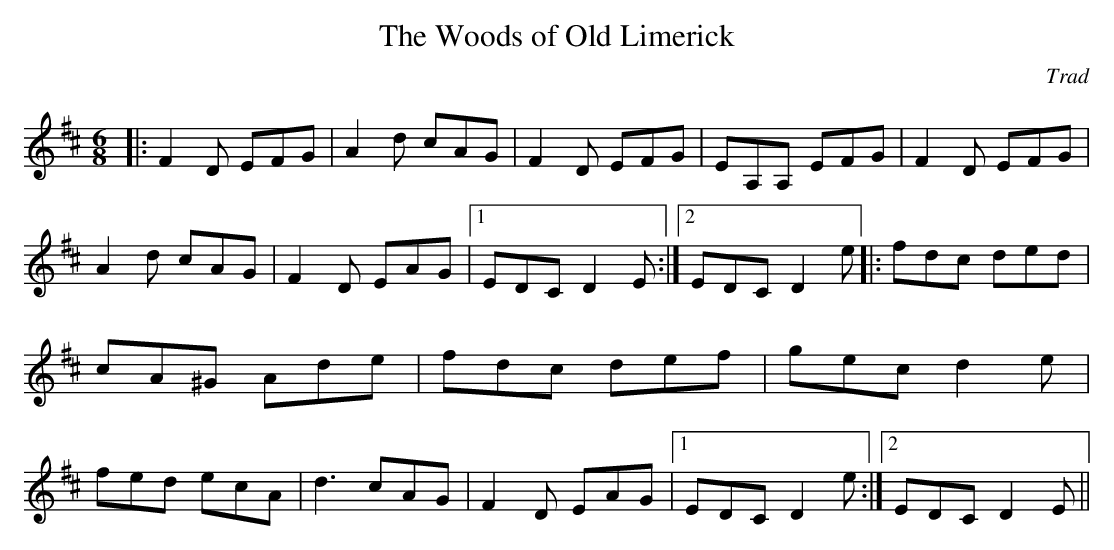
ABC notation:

X:1
T:Woods of Old Limerick, The
C:Trad
M:6/8
E:12
K:D
|:F2D EFG|A2d cAG|F2D EFG|EA,A, EFG|\
F2D EFG|A2d cAG|F2D EAG|1 EDC D2E:|2 EDC D2e\
|:fdc ded|cA^G Ade|fdc def|gec d2e|\
fed ecA|d3 cAG|F2D EAG|1 EDC D2e:|2 EDC D2E||**
